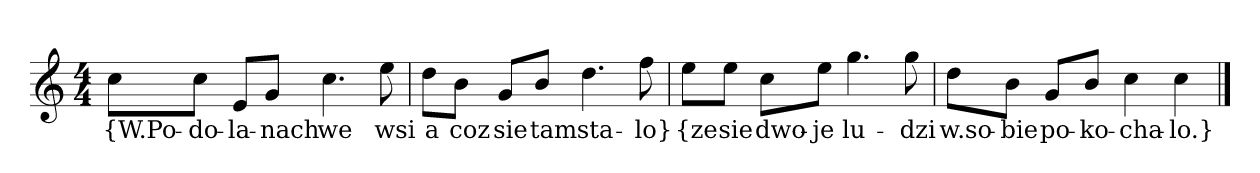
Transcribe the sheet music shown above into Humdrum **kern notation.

**kern	**text
*part1	*part1
*staff1	*staff1
*clefG2	*
*k[]	*
*C:	*
*M4/4	*
=	=
8cc\L	{W.Po-
8cc\J	-do-
8e/L	-la-
8g/J	-nach
4.cc	we
8ee	wsi
=2	=2
8dd\L	a
8b\J	coz
8g/L	sie
8b/J	tam
4.dd	sta-
8ff	-lo}
=3y	=3y
8ee\L	{ze
8ee\J	sie
8cc\L	dwo-
8ee\J	-je
4.gg	lu-
8gg	-dzi
=4	=4
8dd\L	w.so-
8b\J	-bie
8g/L	po-
8b/J	-ko-
4cc	-cha-
4cc	-lo.}
==	==
*-	*-
